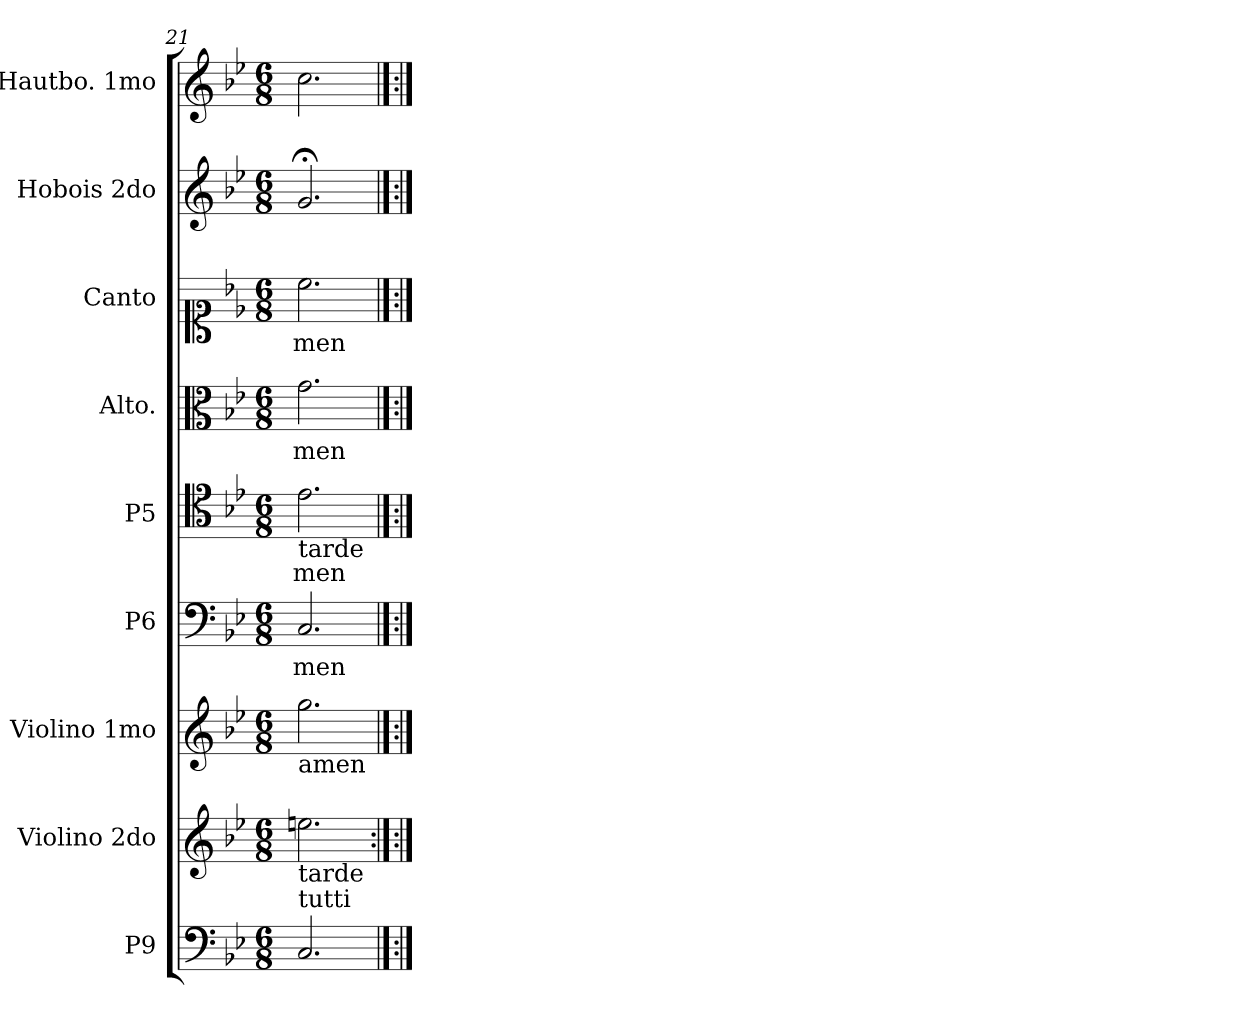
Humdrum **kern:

**kern	**kern	**kern	**kern	**text	**kern	**text	**kern	**text	**kern	**text	**kern	**kern
*part9	*part8	*part7	*part6	*part6	*part5	*part5	*part4	*part4	*part3	*part3	*part2	*part1
*staff9	*staff8	*staff7	*staff6	*staff6	*staff5	*staff5	*staff4	*staff4	*staff3	*staff3	*staff2	*staff1
*I"P9	*I"Violino 2do	*I"Violino 1mo	*I"P6	*	*I"P5	*	*I"Alto.	*	*I"Canto	*	*I"Hobois 2do	*I"Hautbo. 1mo
*	*	*	*	*	*	*	*I'A.	*	*I'C.	*	*I'Ob.	*
*clefF4	*clefG2	*clefG2	*clefF4	*	*clefC4	*	*clefC3	*	*clefC1	*	*clefG2	*clefG2
*k[b-e-]	*k[b-e-]	*k[b-e-]	*k[b-e-]	*	*k[b-e-]	*	*k[b-e-]	*	*k[b-e-]	*	*k[b-e-]	*k[b-e-]
*M6/8	*M6/8	*M6/8	*M6/8	*	*M6/8	*	*M6/8	*	*M6/8	*	*M6/8	*M6/8
=21	=21	=21	=21	=21	=21	=21	=21	=21	=21	=21	=21	=21
!	!	!	!	!	!LO:TX:b:t=tarde	!	!	!	!	!	!	!
!	!	!LO:TX:b:t=amen	!	!	!	!	!	!	!	!	!	!
!	!LO:TX:b:t=tarde	!	!	!	!	!	!	!	!	!	!	!
!LO:TX:a:t=tutti	!	!	!	!	!	!	!	!	!	!	!	!
2.C/	2.een\	2.gg\	2.C/	-men	2.e-\	-men	2.g\	-men	2.cc\	-men	2.g;<;/	2.cc\
==	=:|!	==	==	==	==	==	==	==	==	==	==	==
*-	*-	*-	*-	*-	*-	*-	*-	*-	*-	*-	*-	*-
